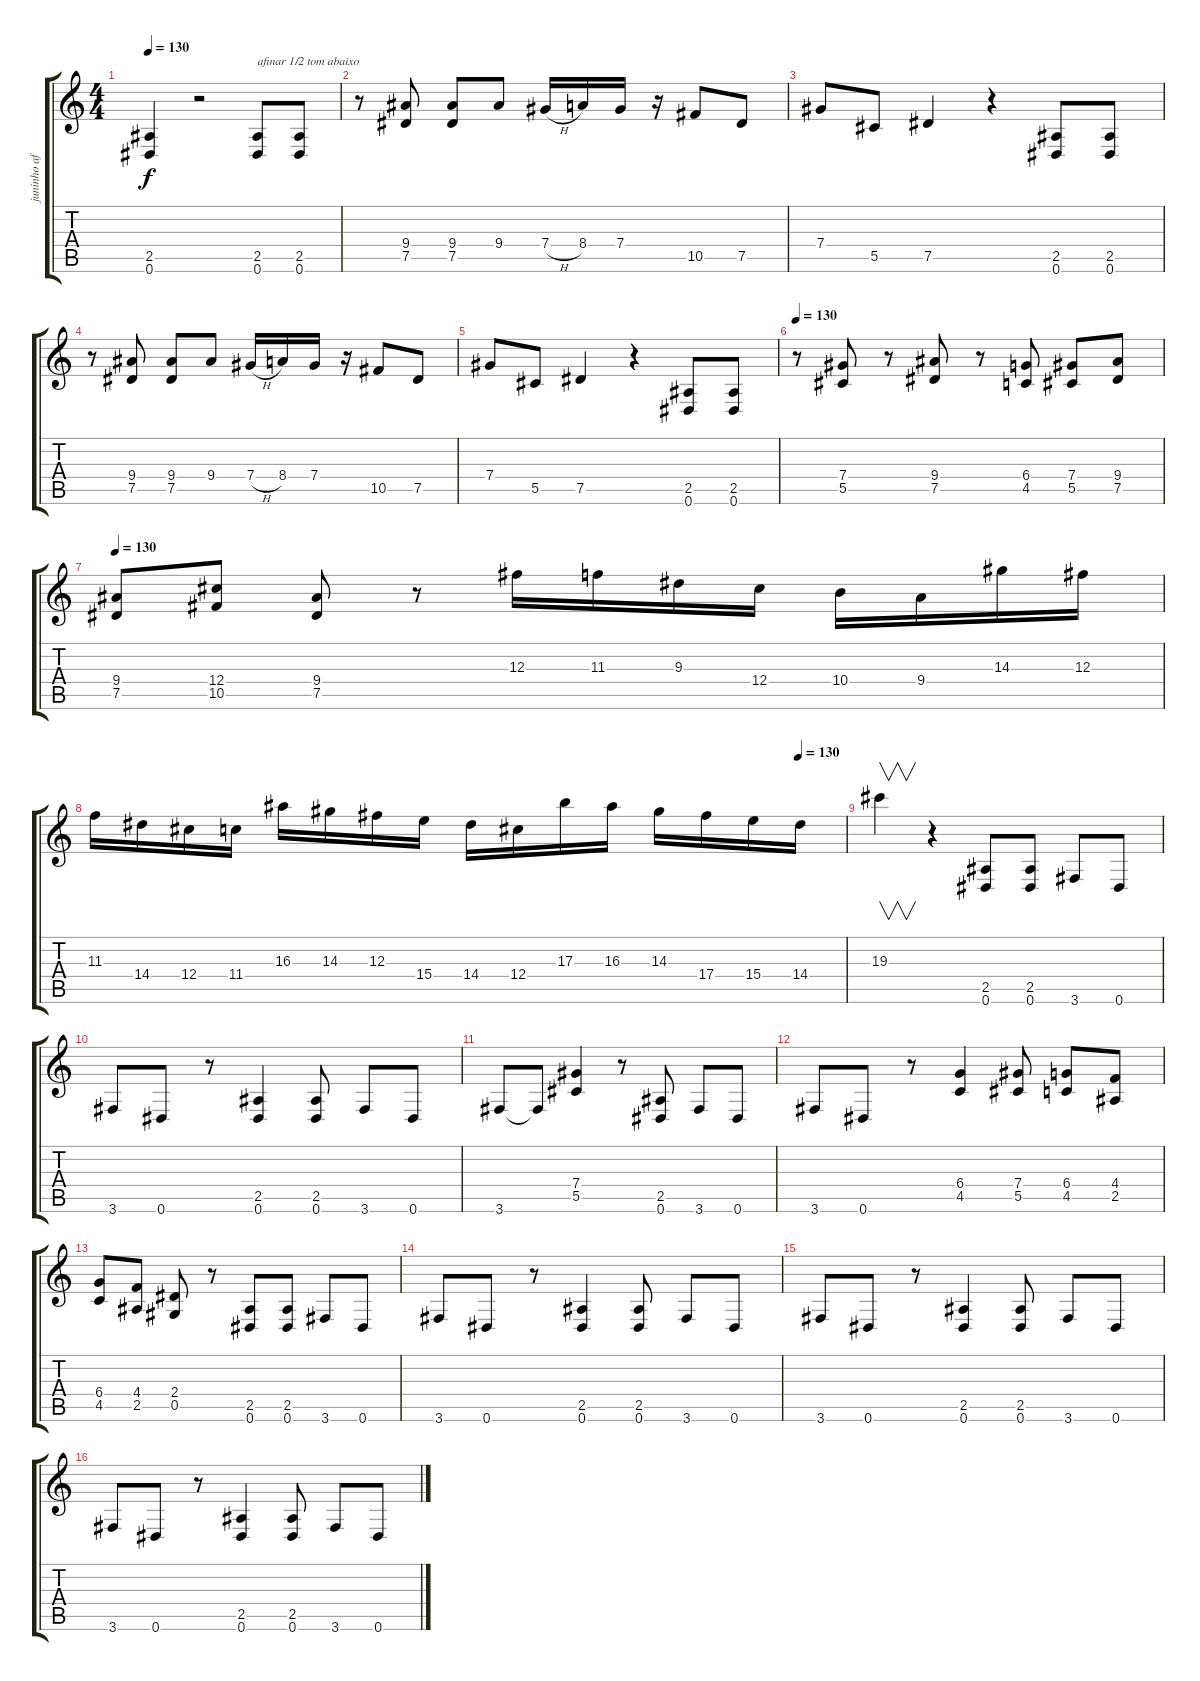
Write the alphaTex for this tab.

\track ("juninho afram" "juninho af") {instrument distortionguitar}
\staff {score tabs}
\tuning (Eb4 Bb3 Gb3 Db3 Ab2 Eb2) {hide}
\ts (4 4)
\tempo 130
\clef g2
\ks c
(2.5 0.6).4{dy f instrument distortionguitar} r.2 (2.5 0.6).8{txt "afinar 1/2 tom abaixo"} (2.5 0.6).8 |
r.8 (9.4 7.5).8 (9.4 7.5).8 9.4.8 7.4{h}.16 8.4.16 7.4.16 r.16 10.5.8 7.5.8 |
7.4.8 5.5.8 7.5.4 r.4{txt ""} (2.5 0.6).8 (2.5 0.6).8 |
r.8 (9.4 7.5).8 (9.4 7.5).8 9.4.8 7.4{h}.16 8.4.16 7.4.16 r.16 10.5.8 7.5.8 |
7.4.8 5.5.8 7.5.4 r.4 (2.5 0.6).8 (2.5 0.6).8 |
\tempo 130
r.8 (7.4 5.5).8 r.8 (9.4 7.5).8 r.8 (6.4 4.5).8 (7.4 5.5).8 (9.4 7.5).8 |
\tempo 130
(9.4 7.5).8 (12.4 10.5).8 (9.4 7.5).8 r.8 12.3.16 11.3.16 9.3.16 12.4.16 10.4.16 9.4.16 14.3.16 12.3.16 |
\tempo (130 0.9375)
11.3.16 14.4.16 12.4.16 11.4.16 16.3.16 14.3.16 12.3.16 15.4.16 14.4.16 12.4.16 17.3.16 16.3.16 14.3.16 17.4.16 15.4.16 14.4.16 |
19.3.4{v} r.4 (2.5 0.6).8 (2.5 0.6).8 3.6.8 0.6.8 |
3.6.8 0.6.8 r.8 (2.5 0.6).4 (2.5 0.6).8 3.6.8 0.6.8 |
3.6.8 3.6{t}.8 (7.4 5.5).4 r.8 (2.5 0.6).8 3.6.8 0.6.8 |
3.6.8 0.6.8 r.8 (6.4 4.5).4 (7.4 5.5).8 (6.4 4.5).8 (4.4 2.5).8 |
(6.4 4.5).8 (4.4 2.5).8 (2.4 0.5).8 r.8 (2.5 0.6).8 (2.5 0.6).8 3.6.8 0.6.8 |
3.6.8 0.6.8 r.8 (2.5 0.6).4 (2.5 0.6).8 3.6.8 0.6.8 |
3.6.8 0.6.8 r.8 (2.5 0.6).4 (2.5 0.6).8 3.6.8 0.6.8 |
3.6.8 0.6.8 r.8 (2.5 0.6).4 (2.5 0.6).8 3.6.8 0.6.8
